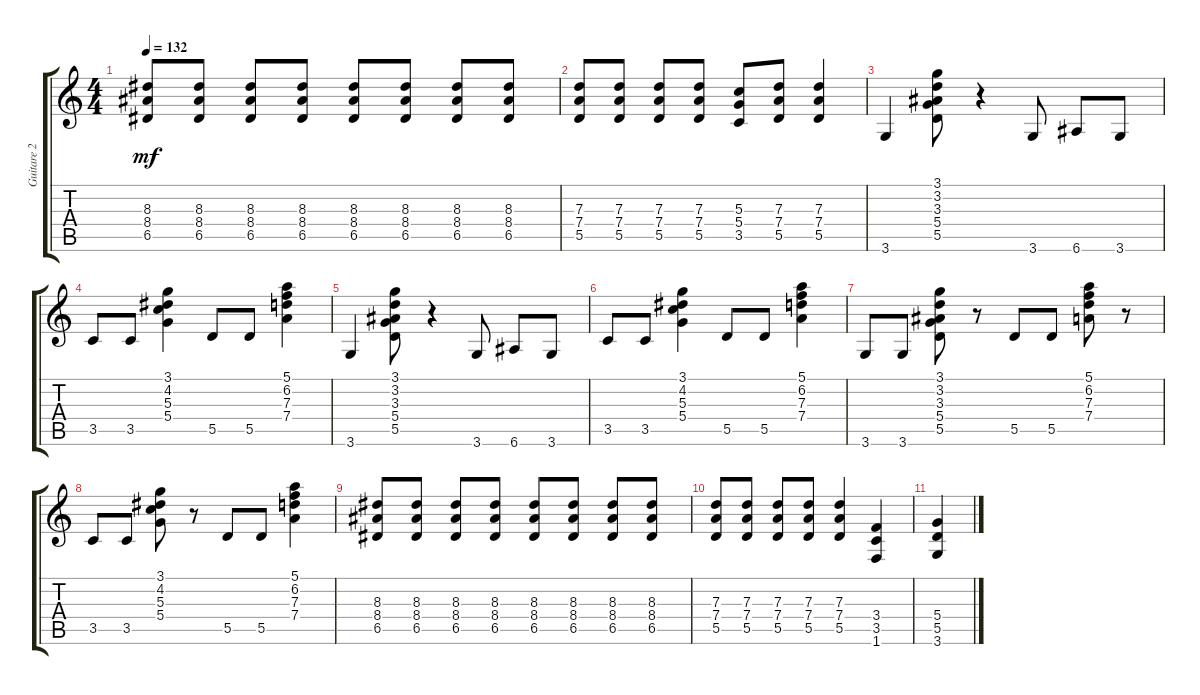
\track ("Guitare 2" "Guitare 2") {instrument electricguitarmuted}
\staff {score tabs}
\tuning (E4 B3 G3 D3 A2 E2) {hide}
\ts (4 4)
\tempo 132
\clef g2
\ks c
(8.3 8.4 6.5).8{dy mf} (8.3 8.4 6.5).8 (8.3 8.4 6.5).8 (8.3 8.4 6.5).8 (8.3 8.4 6.5).8 (8.3 8.4 6.5).8 (8.3 8.4 6.5).8 (8.3 8.4 6.5).8 |
(7.3 7.4 5.5).8 (7.3 7.4 5.5).8 (7.3 7.4 5.5).8 (7.3 7.4 5.5).8 (5.3 5.4 3.5).8 (7.3 7.4 5.5).8 (7.3 7.4 5.5).4 |
3.6.4 (3.1 3.2 3.3 5.4 5.5).8 r.4 3.6.8 6.6.8 3.6.8 |
3.5.8 3.5.8 (3.1 4.2 5.3 5.4).4 5.5.8 5.5.8 (5.1 6.2 7.3 7.4).4 |
3.6.4 (3.1 3.2 3.3 5.4 5.5).8 r.4 3.6.8 6.6.8 3.6.8 |
3.5.8 3.5.8 (3.1 4.2 5.3 5.4).4 5.5.8 5.5.8 (5.1 6.2 7.3 7.4).4 |
3.6.8 3.6.8 (3.1 3.2 3.3 5.4 5.5).8 r.8 5.5.8 5.5.8 (5.1 6.2 7.3 7.4).8 r.8 |
3.5.8 3.5.8 (3.1 4.2 5.3 5.4).8 r.8 5.5.8 5.5.8 (5.1 6.2 7.3 7.4).4 |
(8.3 8.4 6.5).8 (8.3 8.4 6.5).8 (8.3 8.4 6.5).8 (8.3 8.4 6.5).8 (8.3 8.4 6.5).8 (8.3 8.4 6.5).8 (8.3 8.4 6.5).8 (8.3 8.4 6.5).8 |
(7.3 7.4 5.5).8 (7.3 7.4 5.5).8 (7.3 7.4 5.5).8 (7.3 7.4 5.5).8 (7.3 7.4 5.5).4 (3.4 3.5 1.6).4 |
(5.4 5.5 3.6).4
